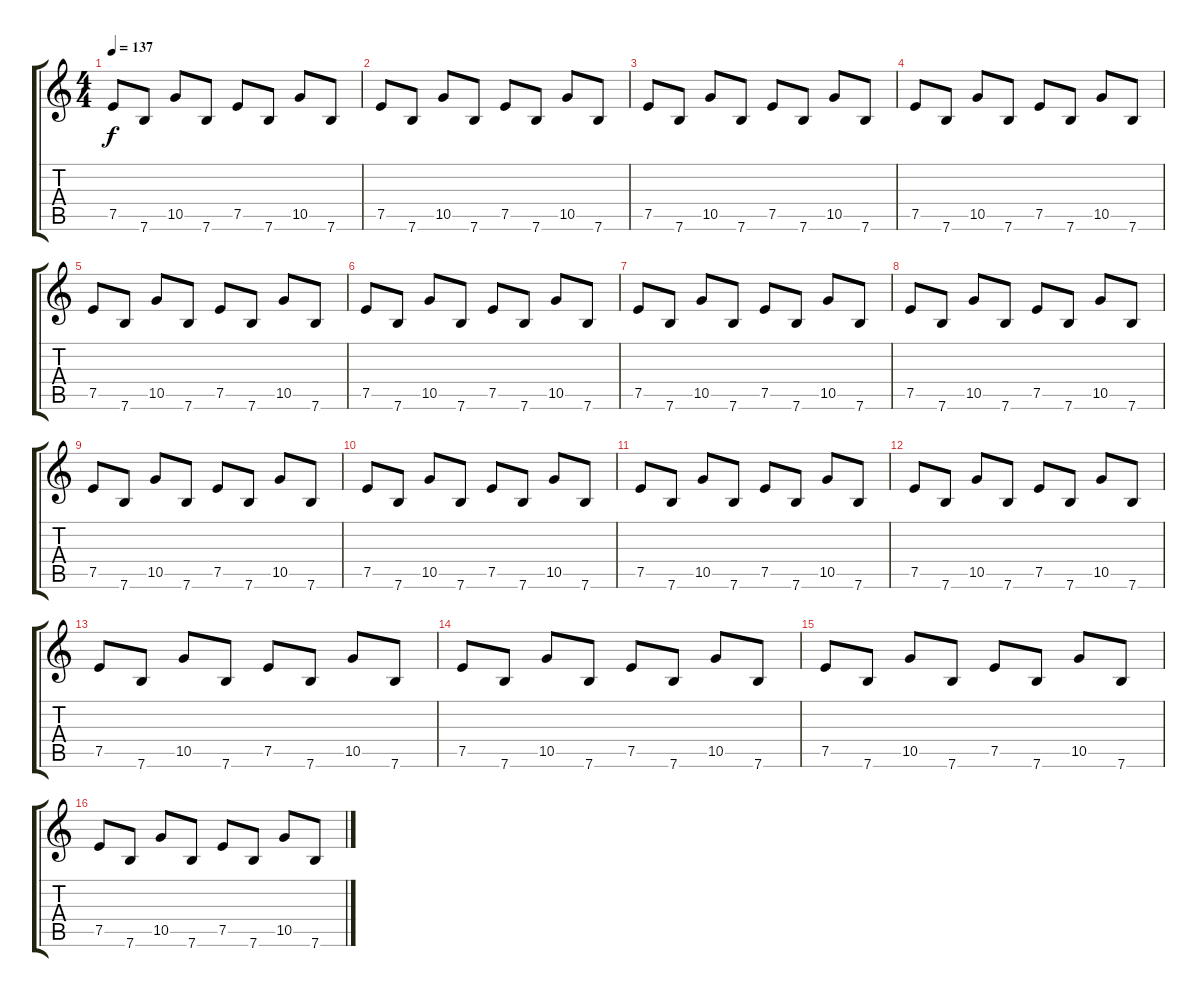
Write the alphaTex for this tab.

\track "" {instrument distortionguitar}
\staff {score tabs}
\tuning (E4 B3 G3 D3 A2 E2) {hide}
\ts (4 4)
\tempo 137
\clef g2
\ks c
7.5.8{dy f} 7.6.8 10.5.8 7.6.8 7.5.8 7.6.8 10.5.8 7.6.8 |
7.5.8 7.6.8 10.5.8 7.6.8 7.5.8 7.6.8 10.5.8 7.6.8 |
7.5.8 7.6.8 10.5.8 7.6.8 7.5.8 7.6.8 10.5.8 7.6.8 |
7.5.8 7.6.8 10.5.8 7.6.8 7.5.8 7.6.8 10.5.8 7.6.8 |
7.5.8 7.6.8 10.5.8 7.6.8 7.5.8 7.6.8 10.5.8 7.6.8 |
7.5.8 7.6.8 10.5.8 7.6.8 7.5.8 7.6.8 10.5.8 7.6.8 |
7.5.8 7.6.8 10.5.8 7.6.8 7.5.8 7.6.8 10.5.8 7.6.8 |
7.5.8 7.6.8 10.5.8 7.6.8 7.5.8 7.6.8 10.5.8 7.6.8 |
7.5.8 7.6.8 10.5.8 7.6.8 7.5.8 7.6.8 10.5.8 7.6.8 |
7.5.8 7.6.8 10.5.8 7.6.8 7.5.8 7.6.8 10.5.8 7.6.8 |
7.5.8 7.6.8 10.5.8 7.6.8 7.5.8 7.6.8 10.5.8 7.6.8 |
7.5.8 7.6.8 10.5.8 7.6.8 7.5.8 7.6.8 10.5.8 7.6.8 |
7.5.8 7.6.8 10.5.8 7.6.8 7.5.8 7.6.8 10.5.8 7.6.8 |
7.5.8 7.6.8 10.5.8 7.6.8 7.5.8 7.6.8 10.5.8 7.6.8 |
7.5.8 7.6.8 10.5.8 7.6.8 7.5.8 7.6.8 10.5.8 7.6.8 |
7.5.8 7.6.8 10.5.8 7.6.8 7.5.8 7.6.8 10.5.8 7.6.8
